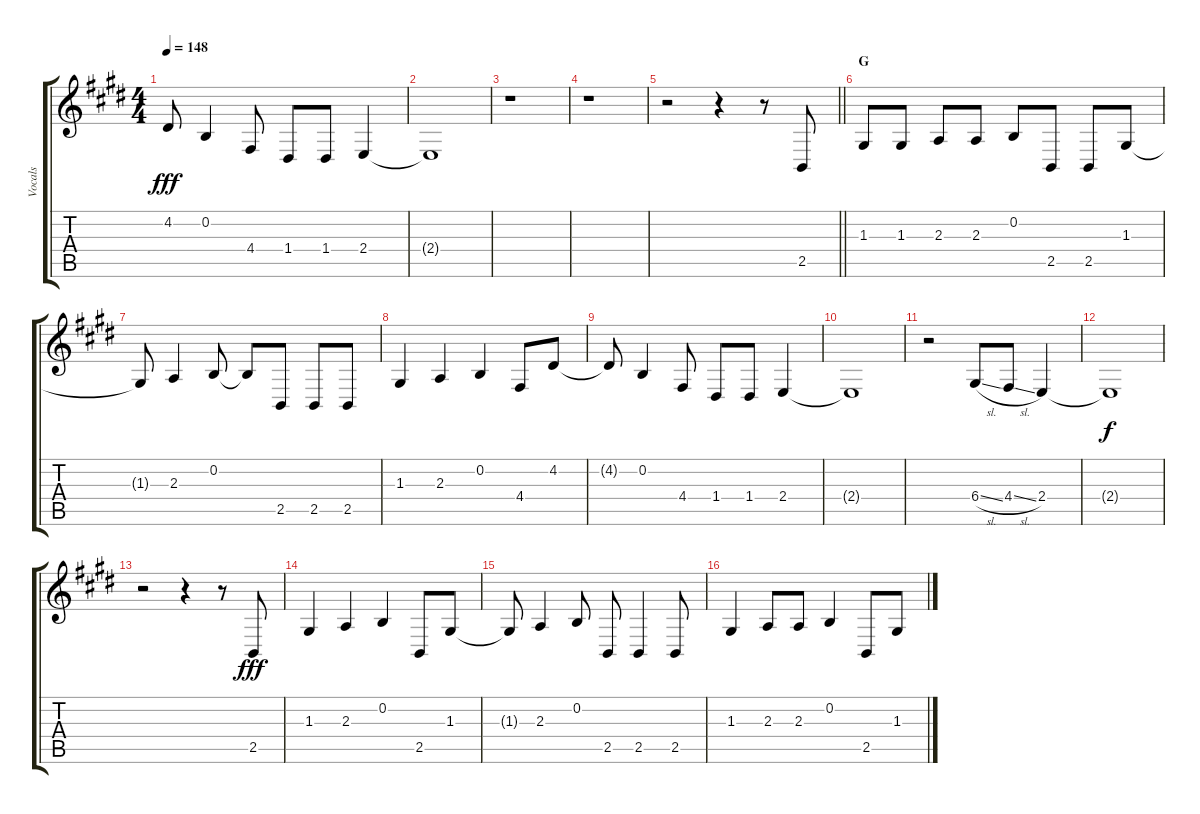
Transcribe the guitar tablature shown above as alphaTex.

\track ("Vocals" "Vocals") {instrument voiceoohs}
\staff {score tabs}
\tuning (E4 B3 G3 D3 A2 E2) {hide}
\ts (4 4)
\tempo 148
\clef g2
\ks e
4.2{t}.8{dy fff} 0.2.4 4.4.8 1.4.8 1.4.8 2.4.4 |
2.4{t}.1 |
r.1 |
r.1 |
\barLineRight lightlight
r.2 r.4 r.8 2.5.8 |
\section ("" "G")
1.3.8 1.3.8 2.3.8 2.3.8 0.2.8 2.5.8 2.5.8 1.3.8 |
1.3{t}.8 2.3.4 0.2.8 0.2{t}.8 2.5.8 2.5.8 2.5.8 |
1.3.4 2.3.4 0.2.4 4.4.8 4.2.8 |
4.2{t}.8 0.2.4 4.4.8 1.4.8 1.4.8 2.4.4 |
2.4{t}.1 |
r.2 6.4{sl}.8 4.4{sl}.8 2.4.4 |
2.4{t}.1{dy f} |
r.2 r.4 r.8 2.5.8{dy fff} |
1.3.4 2.3.4 0.2.4 2.5.8 1.3.8 |
1.3{t}.8 2.3.4 0.2.8 2.5.8 2.5.4 2.5.8 |
1.3.4 2.3.8 2.3.8 0.2.4 2.5.8 1.3.8
